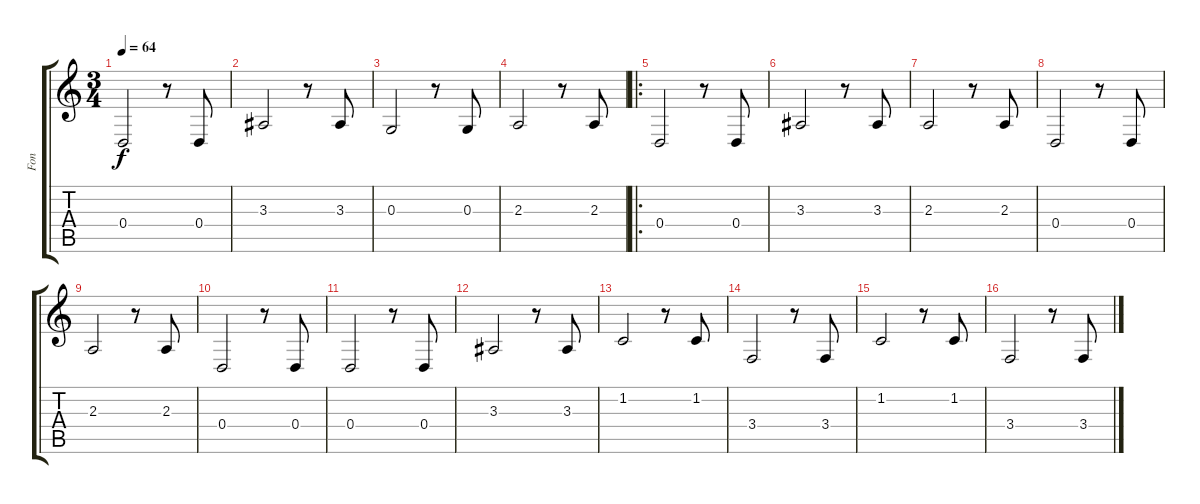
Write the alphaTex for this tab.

\track ("Fon" "Fon") {instrument pad2warm}
\staff {score tabs}
\tuning (E4 B3 G3 D3 A2 D2) {hide}
\ts (3 4)
\tempo 64
\clef g2
\ks c
0.4.2{dy f volume 5 instrument pad2warm} r.8{volume 12} 0.4.8 |
3.3.2 r.8 3.3.8 |
0.3.2 r.8 0.3.8 |
2.3.2 r.8 2.3.8 |
\ro
0.4.2 r.8 0.4.8 |
3.3.2 r.8 3.3.8 |
2.3.2 r.8 2.3.8 |
0.4.2 r.8 0.4.8 |
2.3.2 r.8 2.3.8 |
0.4.2 r.8 0.4.8 |
0.4.2 r.8 0.4.8 |
3.3.2 r.8 3.3.8 |
1.2.2 r.8 1.2.8 |
3.4.2 r.8 3.4.8 |
1.2.2 r.8 1.2.8 |
3.4.2 r.8 3.4.8
